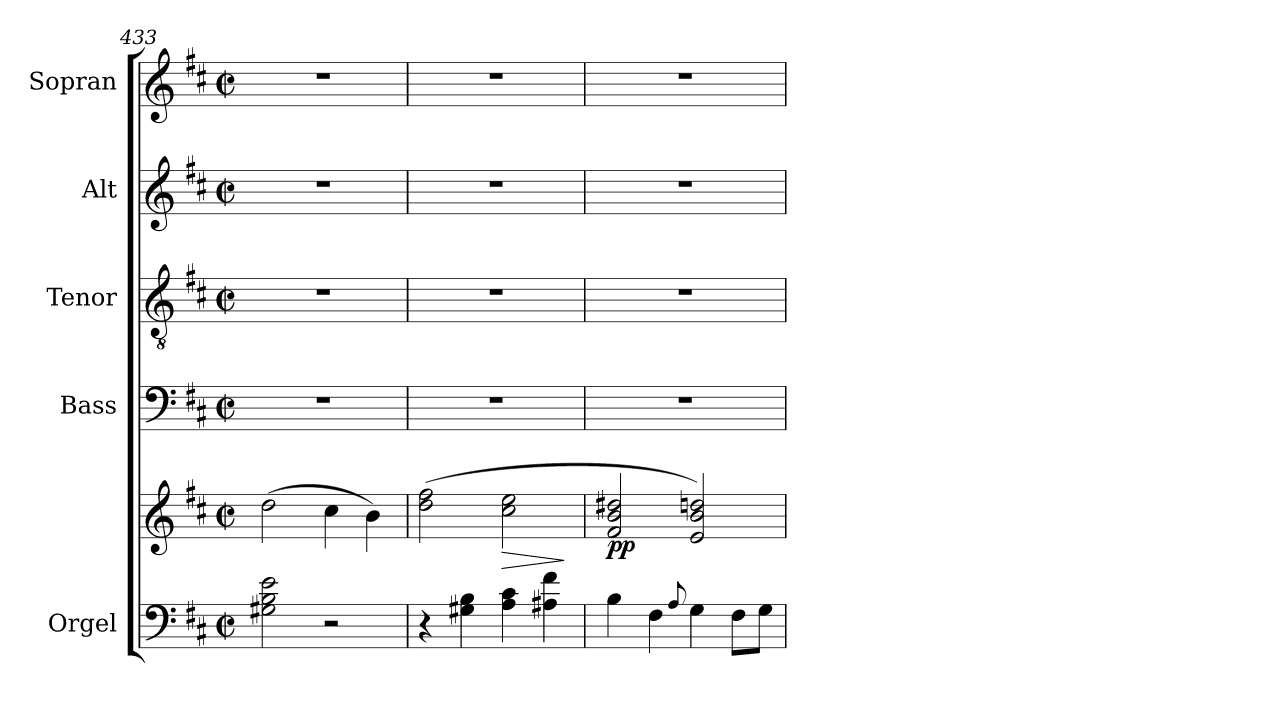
**kern	**kern	**dynam	**kern	**kern	**kern	**kern
*part5	*part5	*part5	*part4	*part3	*part2	*part1
*staff6	*staff5	*staff5/6	*staff4	*staff3	*staff2	*staff1
*I"Orgel	*	*	*I"Bass	*I"Tenor	*I"Alt	*I"Sopran
*I'Org.	*	*	*I'B.	*I'T.	*I'A.	*I'S.
*clefF4	*clefG2	*	*clefF4	*clefGv2	*clefG2	*clefG2
*k[f#c#]	*k[f#c#]	*	*k[f#c#]	*k[f#c#]	*k[f#c#]	*k[f#c#]
*D:	*D:	*	*D:	*D:	*D:	*D:
*M2/2	*M2/2	*	*M2/2	*M2/2	*M2/2	*M2/2
*met(c|)	*met(c|)	*	*met(c|)	*met(c|)	*met(c|)	*met(c|)
=433	=433	=433	=433	=433	=433	=433
2G#X\ 2B\ 2e\	(>2dd\	.	1r	1r	1r	1r
2r	4cc#\	.	.	.	.	.
.	4b\)	.	.	.	.	.
=434	=434	=434	=434	=434	=434	=434
4r	(>2dd\ 2ff#\	.	1r	1r	1r	1r
4G#X\ 4B\	.	.	.	.	.	.
!	!	!LO:HP:b	!	!	!	!
4A\ 4c#\	2cc#\ 2ee\	>	.	.	.	.
4A#X\ 4f#\	.	.	.	.	.	.
.	.	]	.	.	.	.
!!LO:PB:g=z
=435	=435	=435	=435	=435	=435	=435
!	!	!LO:DY:b	!	!	!	!
4B\	2f#/ 2b/ 2dd#X/	pp	1r	1r	1r	1r
4F#\	.	.	.	.	.	.
8qqA/	.	.	.	.	.	.
4G\	2e/ 2b/ 2ddn/)	.	.	.	.	.
8F#\L	.	.	.	.	.	.
8G\J	.	.	.	.	.	.
=	=	=	=	=	=	=
*-	*-	*-	*-	*-	*-	*-
